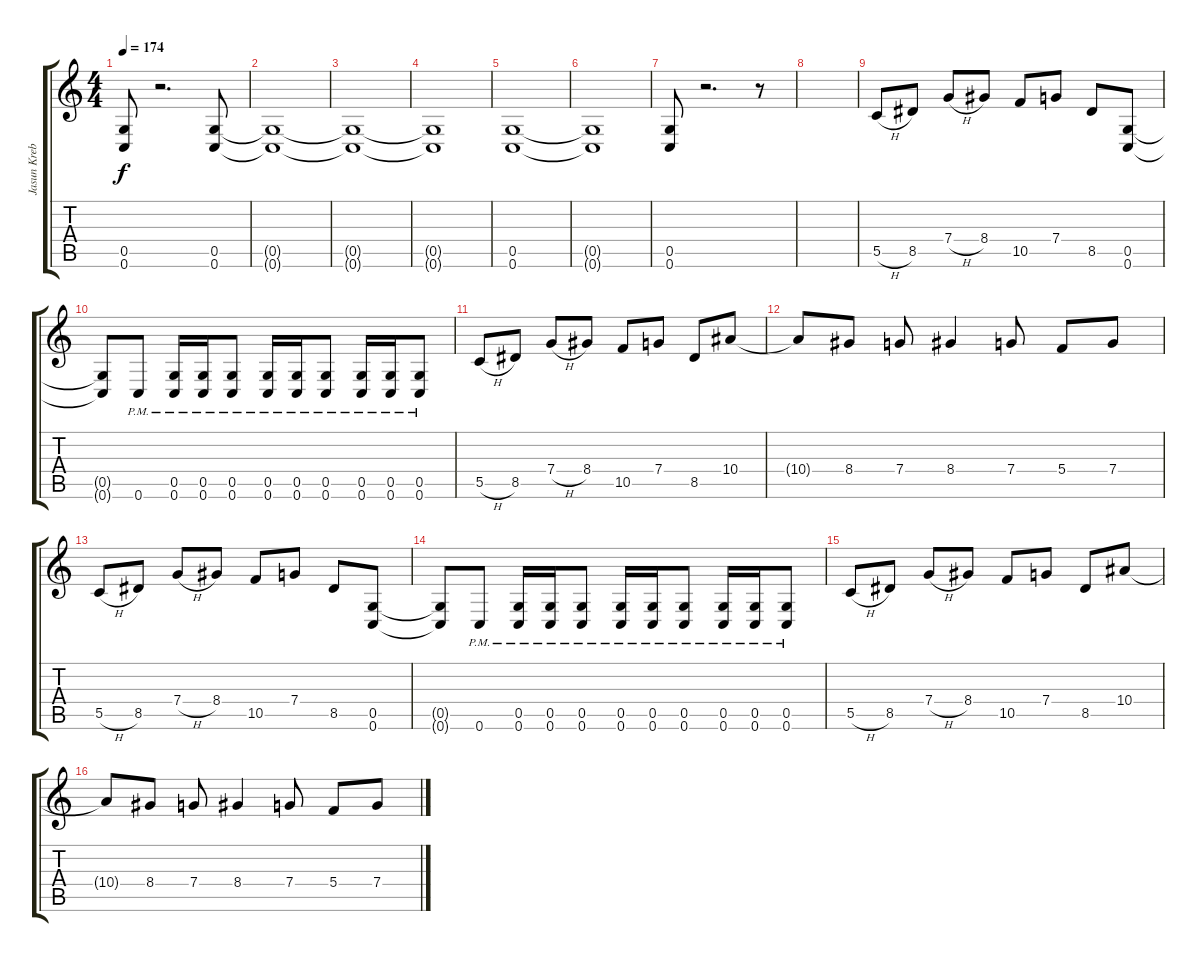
\track ("Jasun Krebs (Guitar 2001-?)" "Jasun Kreb") {instrument distortionguitar}
\staff {score tabs}
\tuning (D4 A3 F3 C3 G2 C2) {hide}
\ts (4 4)
\tempo 174
\clef g2
\ks c
(0.5 0.6).8{dy f} r.2{d} (0.5 0.6).8 |
(0.5{t} 0.6{t}).1 |
(0.5{t} 0.6{t}).1 |
(0.5{t} 0.6{t}).1 |
(0.5 0.6).1 |
(0.5{t} 0.6{t}).1 |
(0.5 0.6).8 r.2{d} r.8 |
|
5.5{h}.8 8.5.8 7.4{h}.8 8.4.8 10.5.8 7.4.8 8.5.8 (0.5 0.6).8 |
(0.5{t} 0.6{t}).8 0.6{pm}.8 (0.5{pm} 0.6{pm}).16 (0.5{pm} 0.6{pm}).16 (0.5{pm} 0.6{pm}).8 (0.5{pm} 0.6{pm}).16 (0.5{pm} 0.6{pm}).16 (0.5{pm} 0.6{pm}).8 (0.5{pm} 0.6{pm}).16 (0.5{pm} 0.6{pm}).16 (0.5{pm} 0.6{pm}).8 |
5.5{h}.8 8.5.8 7.4{h}.8 8.4.8 10.5.8 7.4.8 8.5.8 10.4.8 |
10.4{t}.8 8.4.8 7.4.8 8.4.4 7.4.8 5.4.8 7.4.8 |
5.5{h}.8 8.5.8 7.4{h}.8 8.4.8 10.5.8 7.4.8 8.5.8 (0.5 0.6).8 |
(0.5{t} 0.6{t}).8 0.6{pm}.8 (0.5{pm} 0.6{pm}).16 (0.5{pm} 0.6{pm}).16 (0.5{pm} 0.6{pm}).8 (0.5{pm} 0.6{pm}).16 (0.5{pm} 0.6{pm}).16 (0.5{pm} 0.6{pm}).8 (0.5{pm} 0.6{pm}).16 (0.5{pm} 0.6{pm}).16 (0.5{pm} 0.6{pm}).8 |
5.5{h}.8 8.5.8 7.4{h}.8 8.4.8 10.5.8 7.4.8 8.5.8 10.4.8 |
10.4{t}.8 8.4.8 7.4.8 8.4.4 7.4.8 5.4.8 7.4.8
